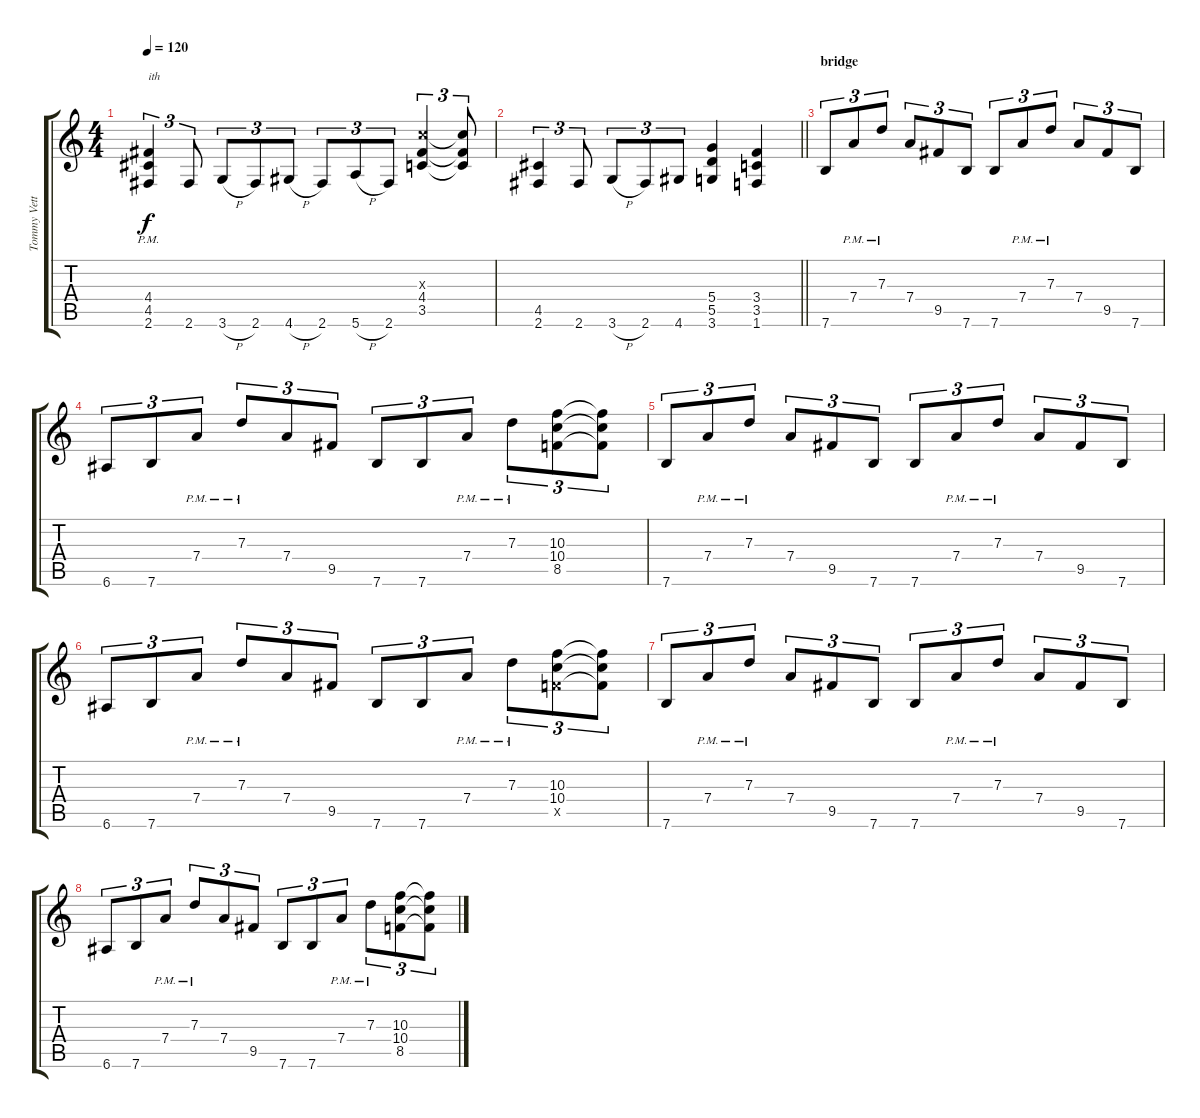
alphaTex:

\track ("Tommy Vetterli" "Tommy Vett") {instrument distortionguitar}
\staff {score tabs}
\tuning (E4 B3 G3 D3 A2 E2) {hide}
\ts (4 4)
\tempo 120
\clef g2
\ks c
(4.4{pm} 4.5 2.6).4{tu (3 2) txt "ith" dy f} 2.6.8{tu (3 2)} 3.6{h}.8{tu (3 2)} 2.6.8{tu (3 2)} 4.6{h}.8{tu (3 2)} 2.6.8{tu (3 2)} 5.6{h}.8{tu (3 2)} 2.6.8{tu (3 2)} (5.3{x} 4.4 3.5).4{tu (3 2)} (5.3{t} 4.4{t} 3.5{t}).8{tu (3 2)} |
\barLineRight lightlight
(4.5 2.6).4{tu (3 2)} 2.6.8{tu (3 2)} 3.6{h}.8{tu (3 2)} 2.6.8{tu (3 2)} 4.6.8{tu (3 2)} (5.4 5.5 3.6).4 (3.4 3.5 1.6).4 |
\section ("" "bridge")
7.6.8{tu (3 2)} 7.4{pm}.8{tu (3 2)} 7.3{pm}.8{tu (3 2)} 7.4.8{tu (3 2)} 9.5.8{tu (3 2)} 7.6.8{tu (3 2)} 7.6.8{tu (3 2)} 7.4{pm}.8{tu (3 2)} 7.3{pm}.8{tu (3 2)} 7.4.8{tu (3 2)} 9.5.8{tu (3 2)} 7.6.8{tu (3 2)} |
6.6.8{tu (3 2)} 7.6.8{tu (3 2)} 7.4{pm}.8{tu (3 2)} 7.3{pm}.8{tu (3 2)} 7.4.8{tu (3 2)} 9.5.8{tu (3 2)} 7.6.8{tu (3 2)} 7.6.8{tu (3 2)} 7.4{pm}.8{tu (3 2)} 7.3{pm}.8{tu (3 2)} (10.3 10.4 8.5).8{tu (3 2)} (10.3{t} 10.4{t} 8.5{t}).8{tu (3 2)} |
7.6.8{tu (3 2)} 7.4{pm}.8{tu (3 2)} 7.3{pm}.8{tu (3 2)} 7.4.8{tu (3 2)} 9.5.8{tu (3 2)} 7.6.8{tu (3 2)} 7.6.8{tu (3 2)} 7.4{pm}.8{tu (3 2)} 7.3{pm}.8{tu (3 2)} 7.4.8{tu (3 2)} 9.5.8{tu (3 2)} 7.6.8{tu (3 2)} |
6.6.8{tu (3 2)} 7.6.8{tu (3 2)} 7.4{pm}.8{tu (3 2)} 7.3{pm}.8{tu (3 2)} 7.4.8{tu (3 2)} 9.5.8{tu (3 2)} 7.6.8{tu (3 2)} 7.6.8{tu (3 2)} 7.4{pm}.8{tu (3 2)} 7.3{pm}.8{tu (3 2)} (10.3 10.4 8.5{x}).8{tu (3 2)} (10.3{t} 10.4{t} 8.5{t}).8{tu (3 2)} |
7.6.8{tu (3 2)} 7.4{pm}.8{tu (3 2)} 7.3{pm}.8{tu (3 2)} 7.4.8{tu (3 2)} 9.5.8{tu (3 2)} 7.6.8{tu (3 2)} 7.6.8{tu (3 2)} 7.4{pm}.8{tu (3 2)} 7.3{pm}.8{tu (3 2)} 7.4.8{tu (3 2)} 9.5.8{tu (3 2)} 7.6.8{tu (3 2)} |
6.6.8{tu (3 2)} 7.6.8{tu (3 2)} 7.4{pm}.8{tu (3 2)} 7.3{pm}.8{tu (3 2)} 7.4.8{tu (3 2)} 9.5.8{tu (3 2)} 7.6.8{tu (3 2)} 7.6.8{tu (3 2)} 7.4{pm}.8{tu (3 2)} 7.3{pm}.8{tu (3 2)} (10.3 10.4 8.5).8{tu (3 2)} (10.3{t} 10.4{t} 8.5{t}).8{tu (3 2)}
